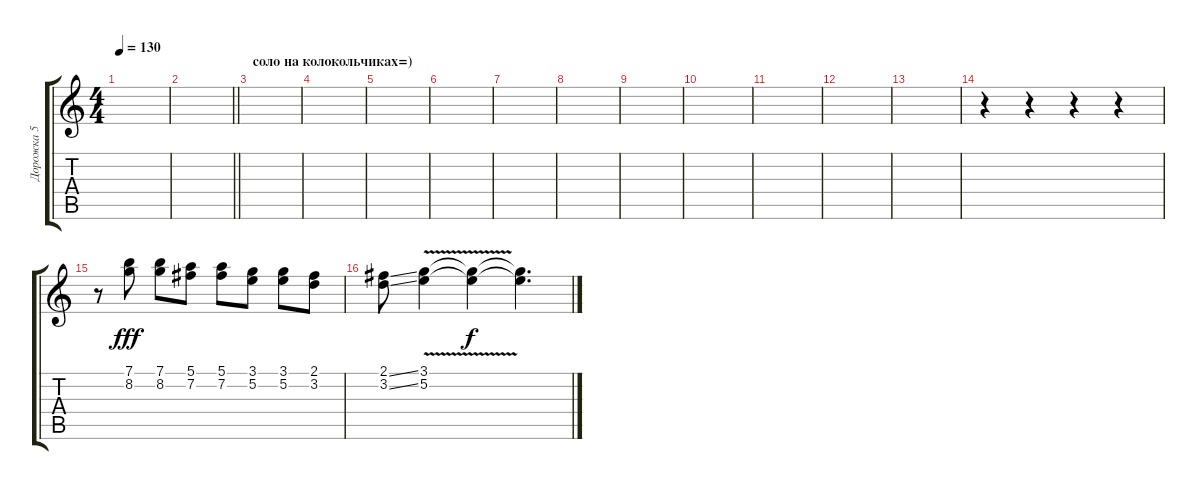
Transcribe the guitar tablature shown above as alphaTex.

\track ("Дорожка 5" "Дорожка 5") {instrument acousticguitarsteel}
\staff {score tabs}
\tuning (E4 B3 G3 D3 A2 E2) {hide}
\ts (4 4)
\tempo 130
\clef g2
\ks c
|
\barLineRight lightlight
|
\section ("" "соло на колокольчиках=)")
|
|
|
|
|
|
|
|
|
|
|
r.4 r.4 r.4 r.4 |
r.8 (7.1 8.2).8{dy fff} (7.1 8.2).8 (5.1 7.2).8 (5.1 7.2).8 (3.1 5.2).8 (3.1 5.2).8 (2.1 3.2).8 |
(2.1{ss} 3.2{ss}).8 (3.1{v} 5.2{v}).4 (3.1{t} 5.2{t}).4{dy f} (3.1{t} 5.2{t}).4{d}
